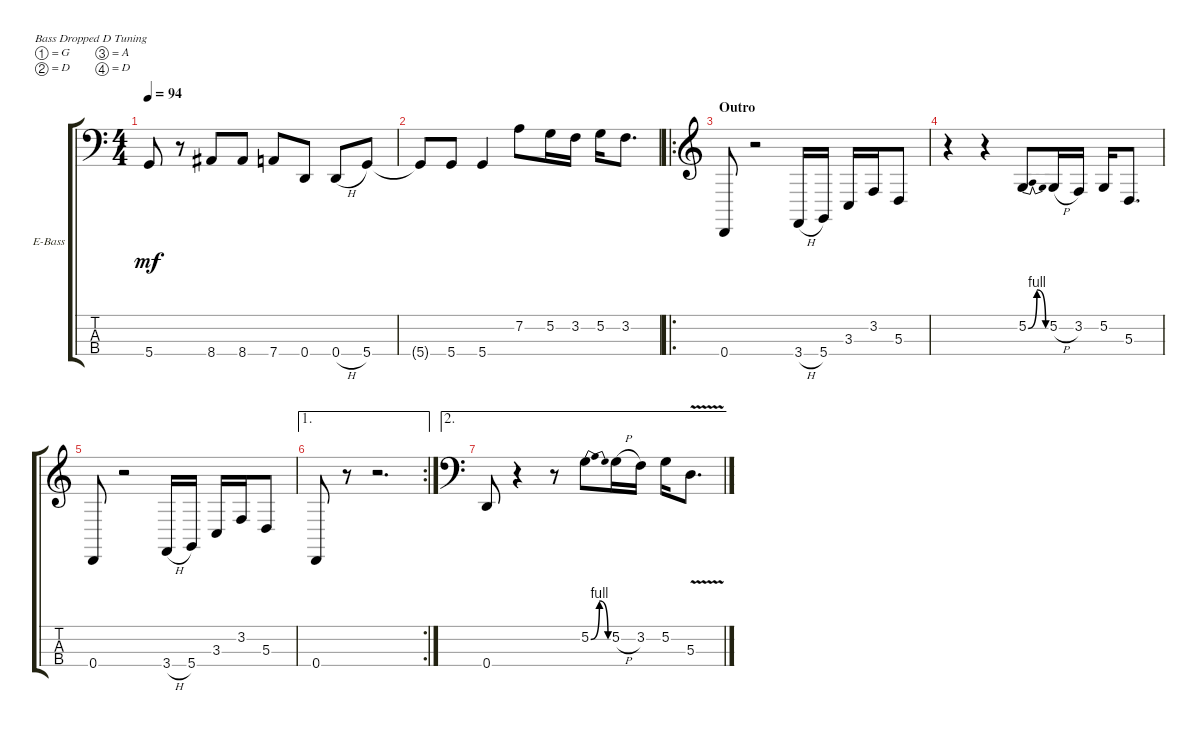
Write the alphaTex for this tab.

\defaultSystemsLayout 4
\bracketExtendMode groupsimilarinstruments
\firstSystemTrackNameOrientation horizontal
\otherSystemsTrackNameOrientation horizontal
\track ("Electric Bass" "E-Bass") {instrument electricbassfinger}
\staff {score tabs}
\tuning (G2 D2 A1 D1)
\ts (4 4)
\tempo 94
\clef f4
\scale
0.333333
\ks c
5.4{t}.8{dy mf} r.8 8.4.8 8.4.8 7.4.8 0.4.8 0.4{h}.8 5.4.8 |
\scale
0.313131 5.4{t}.8 5.4.8 5.4.4 7.2.8 5.2.16 3.2.16 5.2.16 3.2.8{d} |
\ro
\section ("" "Outro")
\clef g2
\scale
0.373737 0.4.8 r.2 3.4{h}.16 5.4.16 3.3.16 3.2.16 5.3.8 |
\scale
0.313131 r.4 r.4 5.2{be (bendrelease 0 0 10.2 4 20.4 4 30 0)}.8 5.2{h}.16 3.2.16 5.2.16 5.3.8{d} |
0.4.8 r.2 3.4{h}.16 5.4.16 3.3.16 3.2.16 5.3.8 |
\ae 1
\rc 2
0.4.8 r.8 r.2{d} |
\ae 2
\clef f4
0.4.8 r.4 r.8 5.2{be (bendrelease 0 0 10.2 4 20.4 4 30 0)}.8 5.2{h}.16 3.2.16 5.2.16 5.3{v}.8{d}
